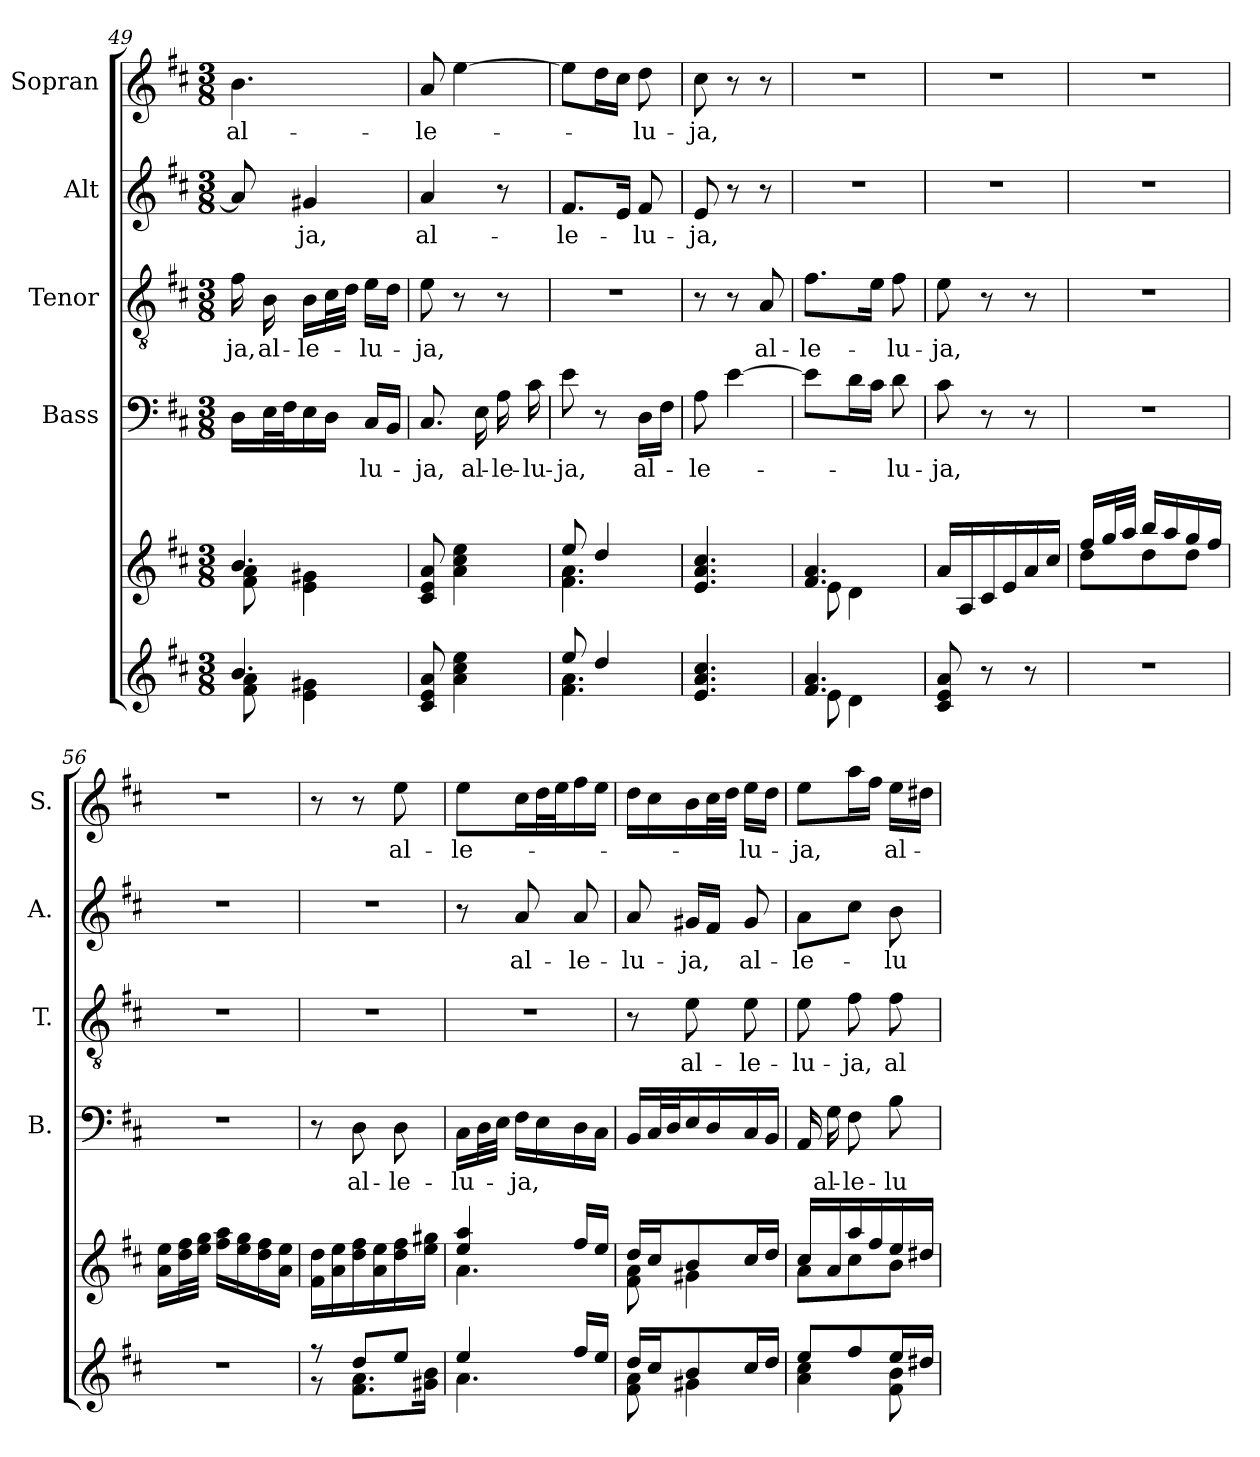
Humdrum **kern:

**kern	**kern	**kern	**text	**kern	**text	**kern	**text	**kern	**text
*part6	*part5	*part4	*part4	*part3	*part3	*part2	*part2	*part1	*part1
*staff6	*staff5	*staff4	*staff4	*staff3	*staff3	*staff2	*staff2	*staff1	*staff1
*	*	*I"Bass	*	*I"Tenor	*	*I"Alt	*	*I"Sopran	*
*	*	*I'B.	*	*I'T.	*	*I'A.	*	*I'S.	*
*clefG2	*clefG2	*clefF4	*	*clefGv2	*	*clefG2	*	*clefG2	*
*k[f#c#]	*k[f#c#]	*k[f#c#]	*	*k[f#c#]	*	*k[f#c#]	*	*k[f#c#]	*
*D:	*D:	*D:	*	*D:	*	*D:	*	*D:	*
*M3/8	*M3/8	*M3/8	*	*M3/8	*	*M3/8	*	*M3/8	*
=49	=49	=49	=49	=49	=49	=49	=49	=49	=49
*^	*^	*	*	*	*	*	*	*	*
!	!	!	!	!	!	!	!LO:LY:b	!	!	!	!LO:LY:b
4.b/	8f#\ 8a\	4.b/	8f#\ 8a\	16D\LL	.	16f#\	-ja,	8a/]	.	4.b\	al-
!	!	!	!	!	!	!	!LO:LY:b	!	!	!	!
.	.	.	.	32E\L	.	16B\	al-	.	.	.	.
.	.	.	.	32F#\J	.	.	.	.	.	.	.
!	!	!	!	!	!	!	!LO:LY:b	!	!LO:LY:b	!	!
.	4e\ 4g#X\	.	4e\ 4g#X\	16E\	.	16B\LL	-le-	4g#X/	-ja,	.	.
.	.	.	.	16D\JJ	.	32c#\L	.	.	.	.	.
.	.	.	.	.	.	32d\JJJ	.	.	.	.	.
!	!	!	!	!	!LO:LY:b	!	!LO:LY:b	!	!	!	!
.	.	.	.	16C#/LL	-lu-	16e\LL	-lu-	.	.	.	.
.	.	.	.	16BB/JJ	.	16d\JJ	.	.	.	.	.
*v	*v	*	*	*	*	*	*	*	*	*	*
*	*v	*v	*	*	*	*	*	*	*	*
=50	=50	=50	=50	=50	=50	=50	=50	=50	=50
!	!	!	!LO:LY:b	!	!LO:LY:b	!	!LO:LY:b	!	!LO:LY:b
8c#/ 8e/ 8a/	8c#/ 8e/ 8a/	8.C#/	-ja,	8e\	-ja,	4a/	al-	8a/	-le-
4a\ 4cc#\ 4ee\	4a\ 4cc#\ 4ee\	.	.	8r	.	.	.	[4ee\	.
!	!	!	!LO:LY:b	!	!	!	!	!	!
.	.	16E\	al-	.	.	.	.	.	.
!	!	!	!LO:LY:b	!	!	!	!	!	!
.	.	16A\	-le-	8r	.	8r	.	.	.
!	!	!	!LO:LY:b	!	!	!	!	!	!
.	.	16c#\	-lu-	.	.	.	.	.	.
=51	=51	=51	=51	=51	=51	=51	=51	=51	=51
*^	*^	*	*	*	*	*	*	*	*
!	!	!	!	!	!LO:LY:b	!	!	!	!LO:LY:b	!	!
8ee/	4.f#\ 4.a\	8ee/	4.f#\ 4.a\	8e\	-ja,	4.r	.	8.f#/L	-le-	8ee\L]	.
4dd/	.	4dd/	.	8r	.	.	.	.	.	16dd\L	.
.	.	.	.	.	.	.	.	16e/Jk	.	16cc#\JJ	.
!	!	!	!	!	!LO:LY:b	!	!	!	!LO:LY:b	!	!LO:LY:b
.	.	.	.	16D\LL	al-	.	.	8f#/	-lu-	8dd\	-lu-
.	.	.	.	16F#\JJ	.	.	.	.	.	.	.
*v	*v	*	*	*	*	*	*	*	*	*	*
*	*v	*v	*	*	*	*	*	*	*	*
=52	=52	=52	=52	=52	=52	=52	=52	=52	=52
!	!	!	!LO:LY:b	!	!	!	!LO:LY:b	!	!LO:LY:b
4.e/ 4.a/ 4.cc#/	4.e/ 4.a/ 4.cc#/	8A\	-le-	8r	.	8e/	-ja,	8cc#\	-ja,
.	.	[4e\	.	8r	.	8r	.	8r	.
!	!	!	!	!	!LO:LY:b	!	!	!	!
.	.	.	.	8A/	al-	8r	.	8r	.
!!LO:PB:g=z
=53	=53	=53	=53	=53	=53	=53	=53	=53	=53
*^	*^	*	*	*	*	*	*	*	*
!	!	!	!	!	!	!	!LO:LY:b	!	!	!	!
4.f#/ 4.a/	8e\	4.f#/ 4.a/	8e\	8e\L]	.	8.f#\L	-le-	4.r	.	4.r	.
.	4d\	.	4d\	16d\L	.	.	.	.	.	.	.
.	.	.	.	16c#\JJ	.	16e\Jk	.	.	.	.	.
!	!	!	!	!	!LO:LY:b	!	!LO:LY:b	!	!	!	!
.	.	.	.	8d\	-lu-	8f#\	-lu-	.	.	.	.
*v	*v	*	*	*	*	*	*	*	*	*	*
*	*v	*v	*	*	*	*	*	*	*	*
=54	=54	=54	=54	=54	=54	=54	=54	=54	=54
!	!	!	!LO:LY:b	!	!LO:LY:b	!	!	!	!
8c#/ 8e/ 8a/	16a/LL	8c#\	-ja,	8e\	-ja,	4.r	.	4.r	.
.	16A/	.	.	.	.	.	.	.	.
8r	16c#/	8r	.	8r	.	.	.	.	.
.	16e/	.	.	.	.	.	.	.	.
8r	16a/	8r	.	8r	.	.	.	.	.
.	16cc#/JJ	.	.	.	.	.	.	.	.
=55	=55	=55	=55	=55	=55	=55	=55	=55	=55
*	*^	*	*	*	*	*	*	*	*
4.r	16ff#/LL	8dd\L	4.r	.	4.r	.	4.r	.	4.r	.
.	32gg/L	.	.	.	.	.	.	.	.	.
.	32aa/JJJ	.	.	.	.	.	.	.	.	.
.	16bb/LL	8dd\	.	.	.	.	.	.	.	.
.	16aa/	.	.	.	.	.	.	.	.	.
.	16gg/	8dd\J	.	.	.	.	.	.	.	.
.	16ff#/JJ	.	.	.	.	.	.	.	.	.
*	*v	*v	*	*	*	*	*	*	*	*
=56	=56	=56	=56	=56	=56	=56	=56	=56	=56
4.r	16a\ 16ee\LL	4.r	.	4.r	.	4.r	.	4.r	.
.	32dd\ 32ff#\L	.	.	.	.	.	.	.	.
.	32ee\ 32gg\JJJ	.	.	.	.	.	.	.	.
.	16ff#\ 16aa\LL	.	.	.	.	.	.	.	.
.	16ee\ 16gg\	.	.	.	.	.	.	.	.
.	16dd\ 16ff#\	.	.	.	.	.	.	.	.
.	16a\ 16ee\JJ	.	.	.	.	.	.	.	.
=57	=57	=57	=57	=57	=57	=57	=57	=57	=57
*^	*	*	*	*	*	*	*	*	*
8r	8r	16f#\ 16dd\LL	8r	.	4.r	.	4.r	.	8r	.
.	.	16a\ 16ee\	.	.	.	.	.	.	.	.
!	!	!	!	!LO:LY:b	!	!	!	!	!	!
8dd/L	8.f#\ 8.a\L	16dd\ 16ff#\	8D\	al-	.	.	.	.	8r	.
.	.	16a\ 16ee\	.	.	.	.	.	.	.	.
!	!	!	!	!LO:LY:b	!	!	!	!	!	!LO:LY:b
8ee/J	.	16dd\ 16ff#\	8D\	-le-	.	.	.	.	8ee\	al-
.	16g#X\ 16b\Jk	16ee\ 16gg#X\JJ	.	.	.	.	.	.	.	.
=58	=58	=58	=58	=58	=58	=58	=58	=58	=58	=58
*	*	*^	*	*	*	*	*	*	*	*
!	!	!	!	!	!LO:LY:b	!	!	!	!	!	!LO:LY:b
4ee/	4.a\	4ee/ 4aa/	4.a\	16C#\LL	-lu-	4.r	.	8r	.	8ee\L	-le-
.	.	.	.	32D\L	.	.	.	.	.	.	.
.	.	.	.	32E\JJJ	.	.	.	.	.	.	.
!	!	!	!	!	!LO:LY:b	!	!	!	!LO:LY:b	!	!
.	.	.	.	16F#\LL	-ja,	.	.	8a/	al-	16cc#\L	.
.	.	.	.	16E\	.	.	.	.	.	32dd\L	.
.	.	.	.	.	.	.	.	.	.	32ee\J	.
!	!	!	!	!	!	!	!	!	!LO:LY:b	!	!
16ff#/LL	.	16ff#/LL	.	16D\	.	.	.	8a/	-le-	16ff#\	.
16ee/JJ	.	16ee/JJ	.	16C#\JJ	.	.	.	.	.	16ee\JJ	.
=59	=59	=59	=59	=59	=59	=59	=59	=59	=59	=59	=59
!	!	!	!	!	!	!	!	!	!LO:LY:b	!	!
16dd/LL	8f#\ 8a\	16dd/LL	8f#\ 8a\	16BB/LL	.	8r	.	8a/	-lu-	16dd\LL	.
16cc#/J	.	16cc#/J	.	32C#/L	.	.	.	.	.	16cc#\	.
.	.	.	.	32D/J	.	.	.	.	.	.	.
!	!	!	!	!	!	!	!LO:LY:b	!	!LO:LY:b	!	!
8b/	4g#X\	8b/	4g#X\	16E/	.	8e\	al-	16g#X/LL	-ja,	16b\	.
.	.	.	.	16D/	.	.	.	16f#/JJ	.	32cc#\L	.
.	.	.	.	.	.	.	.	.	.	32dd\JJJ	.
!	!	!	!	!	!	!	!LO:LY:b	!	!LO:LY:b	!	!LO:LY:b
16cc#/L	.	16cc#/L	.	16C#/	.	8e\	-le-	8g#/	al-	16ee\LL	-lu-
16dd/JJ	.	16dd/JJ	.	16BB/JJ	.	.	.	.	.	16dd\JJ	.
!!LO:LB:g=z
=60	=60	=60	=60	=60	=60	=60	=60	=60	=60	=60	=60
!	!	!	!	!	!	!	!LO:LY:b	!	!LO:LY:b	!	!LO:LY:b
8ee/L	4a\ 4cc#\	16cc#/LL	8a\L	16AA/	.	8e\	-lu-	8a\L	-le-	8ee\L	-ja,
!	!	!	!	!	!LO:LY:b	!	!	!	!	!	!
.	.	16a/	.	16G\	al-	.	.	.	.	.	.
!	!	!	!	!	!LO:LY:b	!	!LO:LY:b	!	!	!	!
8ff#/	.	16aa/	8cc#\	8F#\	-le-	8f#\	-ja,	8cc#\J	.	16aa\L	.
.	.	16ff#/	.	.	.	.	.	.	.	16ff#\JJ	.
!	!	!	!	!	!LO:LY:b	!	!LO:LY:b	!	!LO:LY:b	!	!LO:LY:b
16ee/L	8f#\ 8b\	16ee/	8b\J	8B\	-lu-	8f#\	al-	8b\	-lu-	16ee\LL	al-
16dd#X/JJ	.	16dd#X/JJ	.	.	.	.	.	.	.	16dd#X\JJ	.
*v	*v	*	*	*	*	*	*	*	*	*	*
*	*v	*v	*	*	*	*	*	*	*	*
=	=	=	=	=	=	=	=	=	=
*-	*-	*-	*-	*-	*-	*-	*-	*-	*-
